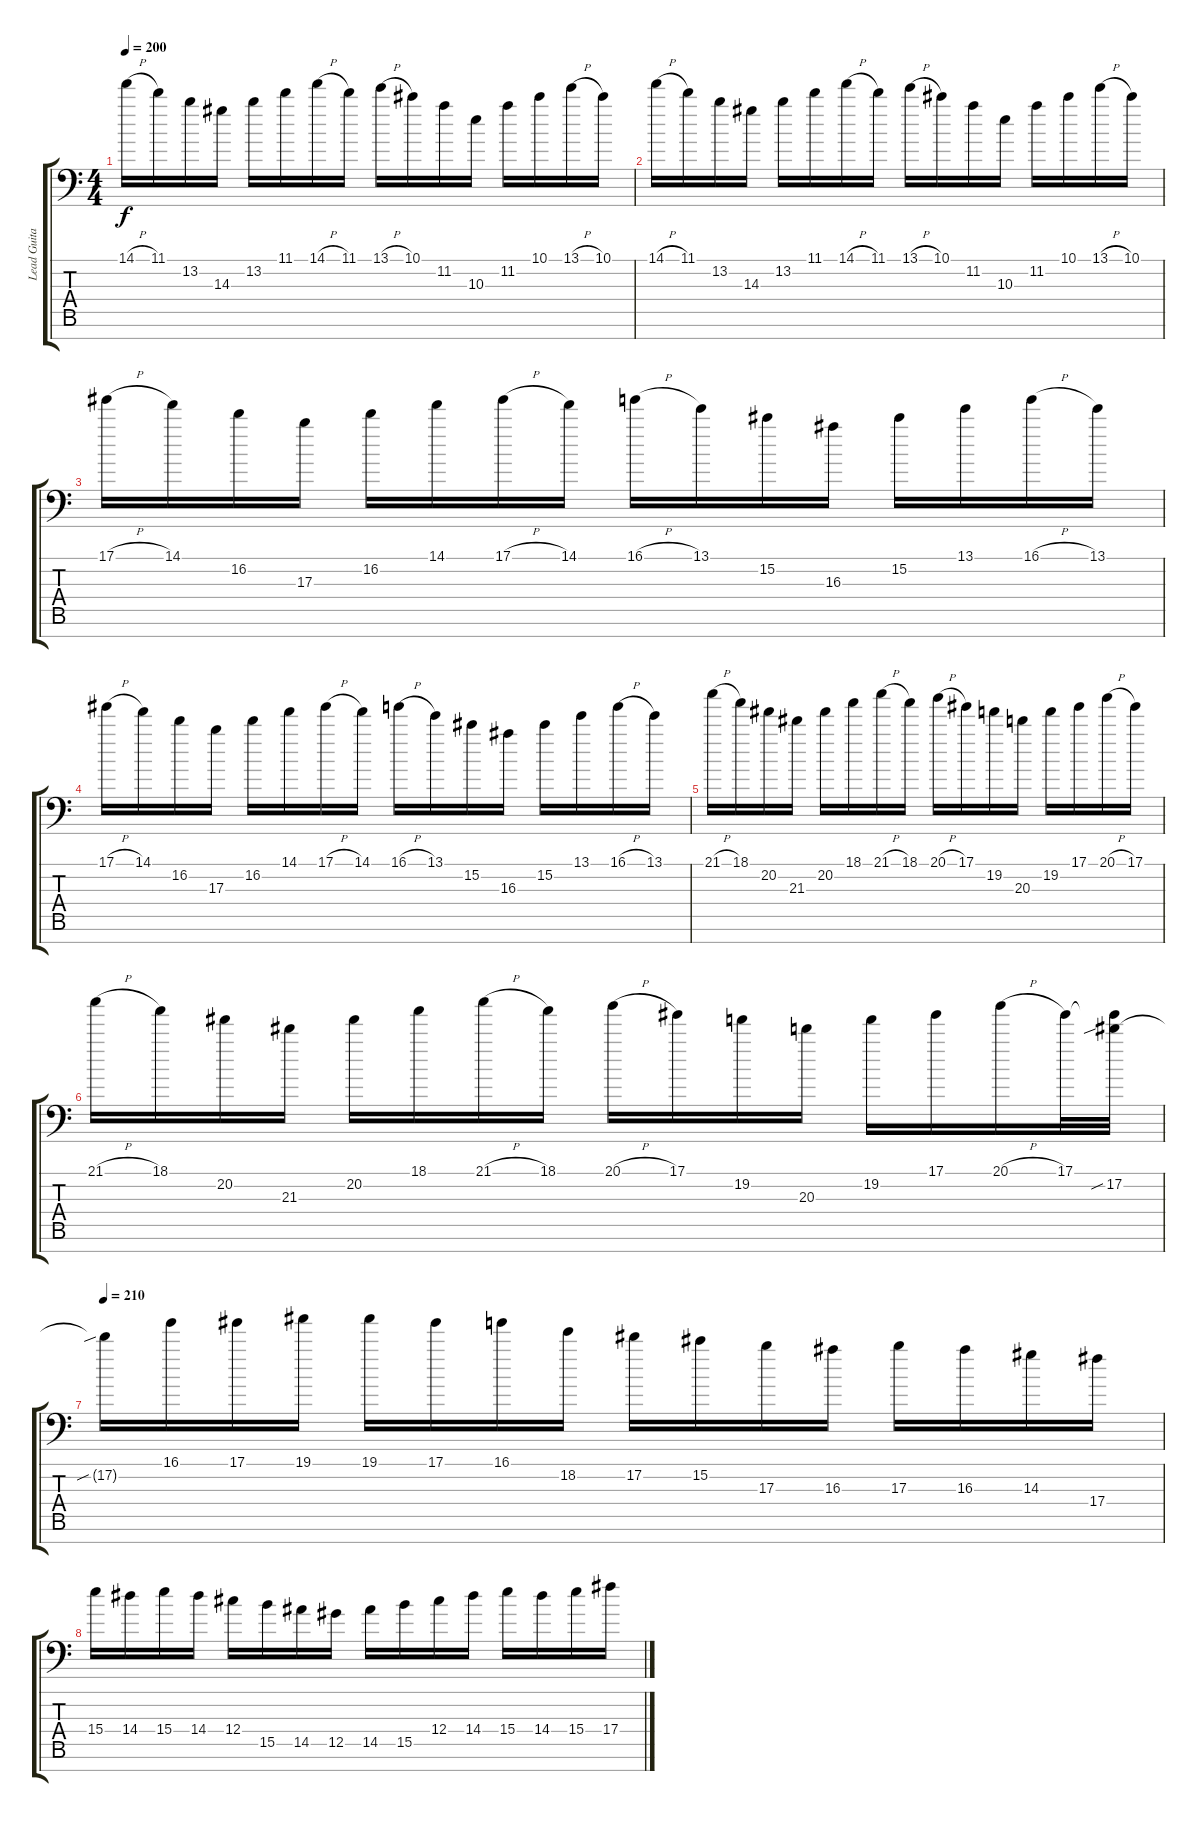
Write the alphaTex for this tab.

\track ("Lead Guitar" "Lead Guita") {instrument distortionguitar}
\staff {score tabs}
\tuning (Eb4 Bb3 Gb3 Db3 Ab2 Eb2 Bb1) {hide}
\ts (4 4)
\tempo 200
\clef f4
\ks c
14.1{h}.16{dy f} 11.1.16 13.2.16 14.3.16 13.2.16 11.1.16 14.1{h}.16 11.1.16 13.1{h}.16 10.1.16 11.2.16 10.3.16 11.2.16 10.1.16 13.1{h}.16 10.1.16 |
14.1{h}.16 11.1.16 13.2.16 14.3.16 13.2.16 11.1.16 14.1{h}.16 11.1.16 13.1{h}.16 10.1.16 11.2.16 10.3.16 11.2.16 10.1.16 13.1{h}.16 10.1.16 |
17.1{h}.16 14.1.16 16.2.16 17.3.16 16.2.16 14.1.16 17.1{h}.16 14.1.16 16.1{h}.16 13.1.16 15.2.16 16.3.16 15.2.16 13.1.16 16.1{h}.16 13.1.16 |
17.1{h}.16 14.1.16 16.2.16 17.3.16 16.2.16 14.1.16 17.1{h}.16 14.1.16 16.1{h}.16 13.1.16 15.2.16 16.3.16 15.2.16 13.1.16 16.1{h}.16 13.1.16 |
21.1{h}.16 18.1.16 20.2.16 21.3.16 20.2.16 18.1.16 21.1{h}.16 18.1.16 20.1{h}.16 17.1.16 19.2.16 20.3.16 19.2.16 17.1.16 20.1{h}.16 17.1.16 |
21.1{h}.16 18.1.16 20.2.16 21.3.16 20.2.16 18.1.16 21.1{h}.16 18.1.16 20.1{h}.16 17.1.16 19.2.16 20.3.16 19.2.16 17.1.16 20.1{h}.16 17.1.32 (17.1{t} 17.2{sib}).32 |
\tempo 210
17.2{sib t}.16 16.1.16 17.1.16 19.1.16 19.1.16 17.1.16 16.1.16 18.2.16 17.2.16 15.2.16 17.3.16 16.3.16 17.3.16 16.3.16 14.3.16 17.4.16 |
15.4.16 14.4.16 15.4.16 14.4.16 12.4.16 15.5.16 14.5.16 12.5.16 14.5.16 15.5.16 12.4.16 14.4.16 15.4.16 14.4.16 15.4.16 17.4.16
